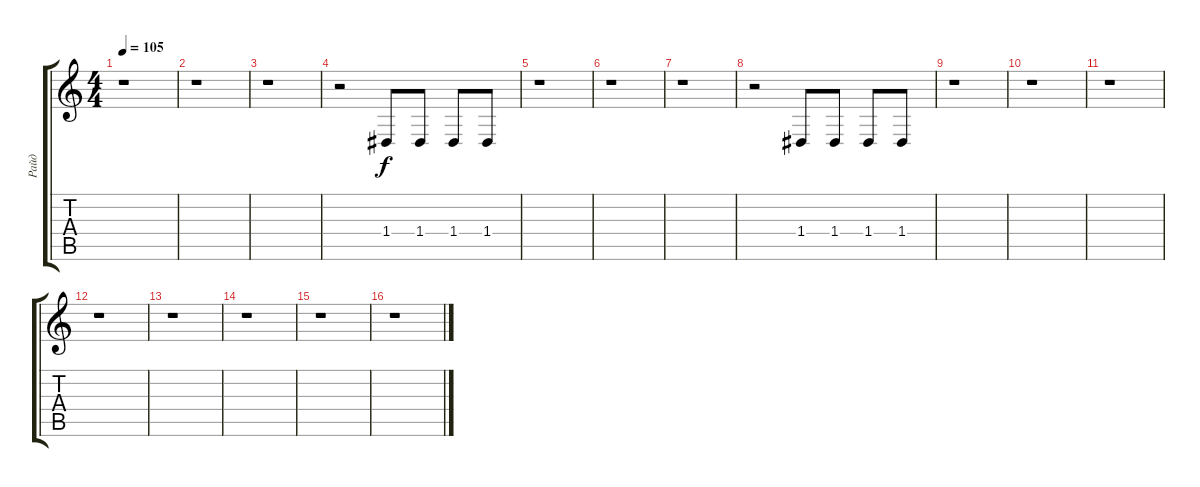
\track ("Райд" "Райд") {instrument acousticgrandpiano}
\staff {score tabs}
\tuning (E4 B3 G3 D3 A2 E2) {hide}
\ts (4 4)
\tempo 105
\clef g2
\ks c
r.1{dy f} |
r.1 |
r.1 |
r.2 1.4.8 1.4.8 1.4.8 1.4.8 |
r.1 |
r.1 |
r.1 |
r.2 1.4.8 1.4.8 1.4.8 1.4.8 |
r.1 |
r.1 |
r.1 |
r.1 |
r.1 |
r.1 |
r.1 |
r.1
